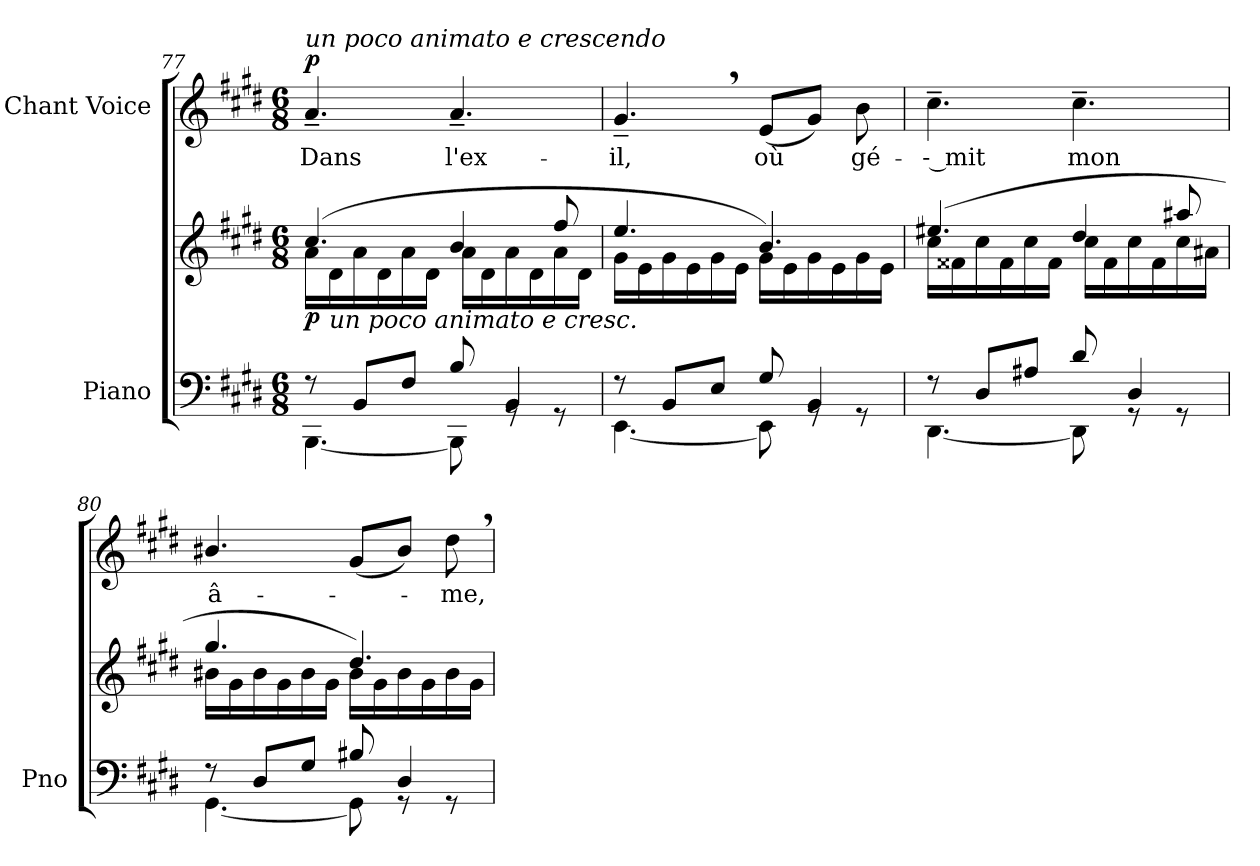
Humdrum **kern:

**kern	**kern	**dynam	**kern	**text	**dynam
*part2	*part2	*part2	*part1	*part1	*part1
*staff3	*staff2	*staff2/3	*staff1	*staff1	*staff1
*I"Piano	*	*	*I"Chant Voice	*	*
*I'Pno	*	*	*	*	*
*clefF4	*clefG2	*	*clefG2	*	*
*k[f#c#g#d#]	*k[f#c#g#d#]	*	*k[f#c#g#d#]	*	*
*M6/8	*M6/8	*	*M6/8	*	*
*MM69	*MM69	*	*MM69	*	*
=77	=77	=77	=77	=77	=77
*^	*^	*	*	*	*
!	!	!	!	!	!LO:TX:a:i:t=un  poco  animato  e  crescendo	!	!
!	!	!	!	!LO:DY:b	!	!LO:LY:b	!LO:DY:a
8r	[4.BBB\	(>4.cc#/	16a\LL	p	4.a~/	Dans	p
!	!	!	!LO:TX:b:i:t=un  poco  animato  e  cresc.	!	!	!	!
.	.	.	16d#\	.	.	.	.
8BB/L	.	.	16a\	.	.	.	.
.	.	.	16d#\	.	.	.	.
8F#/J	.	.	16a\	.	.	.	.
.	.	.	16d#\JJ	.	.	.	.
!	!	!	!	!	!	!LO:LY:b	!
8B/	8BBB\]	4b/	16a\LL	.	4.a~/	l'ex-	.
.	.	.	16d#\	.	.	.	.
4BB/	8rGG	.	16a\	.	.	.	.
.	.	.	16d#\	.	.	.	.
.	8rGG	8ff#/	16a\	.	.	.	.
.	.	.	16d#\JJ	.	.	.	.
=78	=78	=78	=78	=78	=78	=78	=78
!	!	!	!	!	!	!LO:LY:b	!
8r	[4.EE\	4.ee/	16g#\LL	.	4.g#~,/	-il,	.
.	.	.	16e\	.	.	.	.
8BB/L	.	.	16g#\	.	.	.	.
.	.	.	16e\	.	.	.	.
8E/J	.	.	16g#\	.	.	.	.
.	.	.	16e\JJ	.	.	.	.
!	!	!	!	!	!	!LO:LY:b	!
8G#/	8EE\]	4.b/)	16g#\LL	.	(<8e/L	où	.
.	.	.	16e\	.	.	.	.
4BB/	8rGG	.	16g#\	.	8g#/J)	.	.
.	.	.	16e\	.	.	.	.
!	!	!	!	!	!	!LO:LY:b	!
.	8rGG	.	16g#\	.	8b\	gé-	.
.	.	.	16e\JJ	.	.	.	.
!!LO:LB:g=z
=79	=79	=79	=79	=79	=79	=79	=79
!	!	!	!	!	!	!LO:LY:b	!
8r	[4.DD#\	(>4.ee#X/	16cc#\LL	.	4.cc#~\	-- mit	.
.	.	.	16f##X\	.	.	.	.
8D#/L	.	.	16cc#\	.	.	.	.
.	.	.	16f##\	.	.	.	.
8A#X/J	.	.	16cc#\	.	.	.	.
.	.	.	16f##\JJ	.	.	.	.
!	!	!	!	!	!	!LO:LY:b	!
8d#/	8DD#\]	4dd#/	16cc#\LL	.	4.cc#~\	mon	.
.	.	.	16f##\	.	.	.	.
4D#/	8rGG	.	16cc#\	.	.	.	.
.	.	.	16f##\	.	.	.	.
.	8rGG	8aa#X/	16cc#\	.	.	.	.
.	.	.	16a#X\JJ	.	.	.	.
=80	=80	=80	=80	=80	=80	=80	=80
!	!	!	!	!	!	!LO:LY:b	!
8r	[4.GG#\	4.gg#/	16b#X\LL	.	4.b#X/	â-	.
.	.	.	16g#\	.	.	.	.
8D#/L	.	.	16b#\	.	.	.	.
.	.	.	16g#\	.	.	.	.
8G#/J	.	.	16b#\	.	.	.	.
.	.	.	16g#\JJ	.	.	.	.
8B#X/	8GG#\]	4.dd#/)	16b#\LL	.	(<8g#/L	.	.
.	.	.	16g#\	.	.	.	.
4D#/	8rGG	.	16b#\	.	8b#/J)	.	.
.	.	.	16g#\	.	.	.	.
!	!	!	!	!	!	!LO:LY:b	!
.	8rGG	.	16b#\	.	8dd#,\	-me,	.
.	.	.	16g#\JJ	.	.	.	.
*v	*v	*	*	*	*	*	*
*	*v	*v	*	*	*	*
=	=	=	=	=	=
*-	*-	*-	*-	*-	*-
